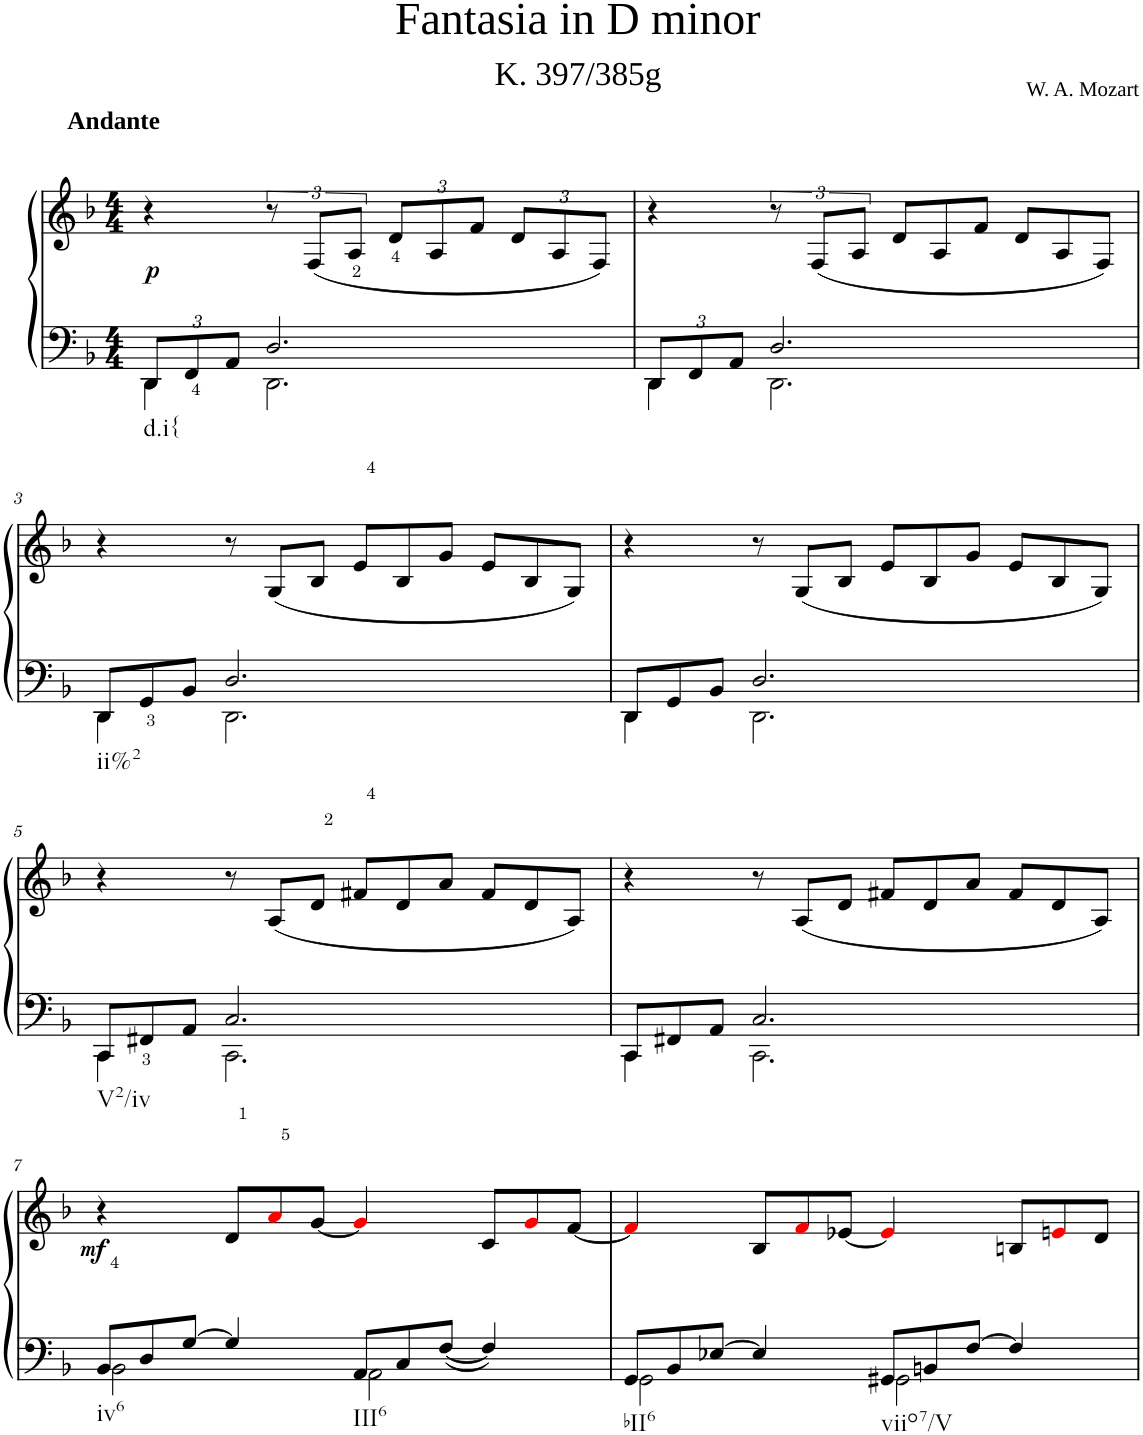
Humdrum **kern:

**kern	**kern	**dynam
*part1	*part1	*part1
*staff2	*staff1	*staff1/2
*I"Piano	*	*
*I'Pno	*	*
*clefF4	*clefG2	*
*k[b-]	*k[b-]	*
*M4/4	*M4/4	*
*Xbrackettup	*	*
=1	=1	=1
*^	*	*
!	!	!LO:TX:a:B:t=Andante	!
!	!	!	!LO:DY:b
12DD/L	4DD\	4r	p
12FF/	.	.	.
12AA/J	.	.	.
2.D/	2.DD\	12r	.
.	.	(12F/L	.
.	.	12A/J	.
*	*	*Xbrackettup	*
.	.	12d/L	.
.	.	12A/	.
.	.	12f/J	.
.	.	12d/L	.
.	.	12A/	.
.	.	12F/J)	.
=2	=2	=2	=2
12DD/L	4DD\	4r	.
12FF/	.	.	.
12AA/J	.	.	.
*	*	*brackettup	*
2.D/	2.DD\	12r	.
.	.	(12F/L	.
.	.	12A/J	.
*	*	*Xbrackettup	*
.	.	12d/L	.
.	.	12A/	.
.	.	12f/J	.
.	.	12d/L	.
.	.	12A/	.
.	.	12F/J)	.
!!LO:LB:g=z
=3	=3	=3	=3
12DD/L	4DD\	4r	.
12GG/	.	.	.
12BB-/J	.	.	.
*	*	*brackettup	*
2.D/	2.DD\	12r	.
.	.	(12G/L	.
.	.	12B-/J	.
*	*	*Xbrackettup	*
.	.	12e/L	.
.	.	12B-/	.
.	.	12g/J	.
.	.	12e/L	.
.	.	12B-/	.
.	.	12G/J)	.
=4	=4	=4	=4
12DD/L	4DD\	4r	.
12GG/	.	.	.
12BB-/J	.	.	.
*	*	*brackettup	*
2.D/	2.DD\	12r	.
.	.	(12G/L	.
.	.	12B-/J	.
*	*	*Xbrackettup	*
.	.	12e/L	.
.	.	12B-/	.
.	.	12g/J	.
.	.	12e/L	.
.	.	12B-/	.
.	.	12G/J)	.
!!LO:LB:g=z
=5	=5	=5	=5
12CC/L	4CC\	4r	.
12FF#X/	.	.	.
12AA/J	.	.	.
*	*	*brackettup	*
2.C/	2.CC\	12r	.
.	.	(12A/L	.
.	.	12d/J	.
*	*	*Xbrackettup	*
.	.	12f#X/L	.
.	.	12d/	.
.	.	12a/J	.
.	.	12f#/L	.
.	.	12d/	.
.	.	12A/J)	.
=6	=6	=6	=6
12CC/L	4CC\	4r	.
12FF#X/	.	.	.
12AA/J	.	.	.
*	*	*brackettup	*
2.C/	2.CC\	12r	.
.	.	(12A/L	.
.	.	12d/J	.
*	*	*Xbrackettup	*
.	.	12f#X/L	.
.	.	12d/	.
.	.	12a/J	.
.	.	12f#/L	.
.	.	12d/	.
.	.	12A/J)	.
!!LO:LB:g=z
=7	=7	=7	=7
!	!	!	!LO:DY:a=2
12BB-/L	2BB-\	4r	mf
12D/	.	.	.
[12G/J	.	.	.
4G/]	.	12d/L	.
.	.	12ai/	.
.	.	[12g/J	.
12AA/L	2AA\	4gi/]	.
12C/	.	.	.
[<12F/J	.	.	.
4F/]	.	12c/L	.
.	.	12gi/	.
.	.	[12f/J	.
=8	=8	=8	=8
12GG/L	2GG\	4fi/]	.
12BB-/	.	.	.
[12E-X/J	.	.	.
4E-/]	.	12B-/L	.
.	.	12fi/	.
.	.	[12e-X/J	.
12GG#X/L	2GG#\	4e-i/]	.
12BBn/	.	.	.
[12F/J	.	.	.
4F/]	.	12Bn/L	.
.	.	12eni/	.
.	.	12d/J	.
*v	*v	*	*
=	=	=
*-	*-	*-
